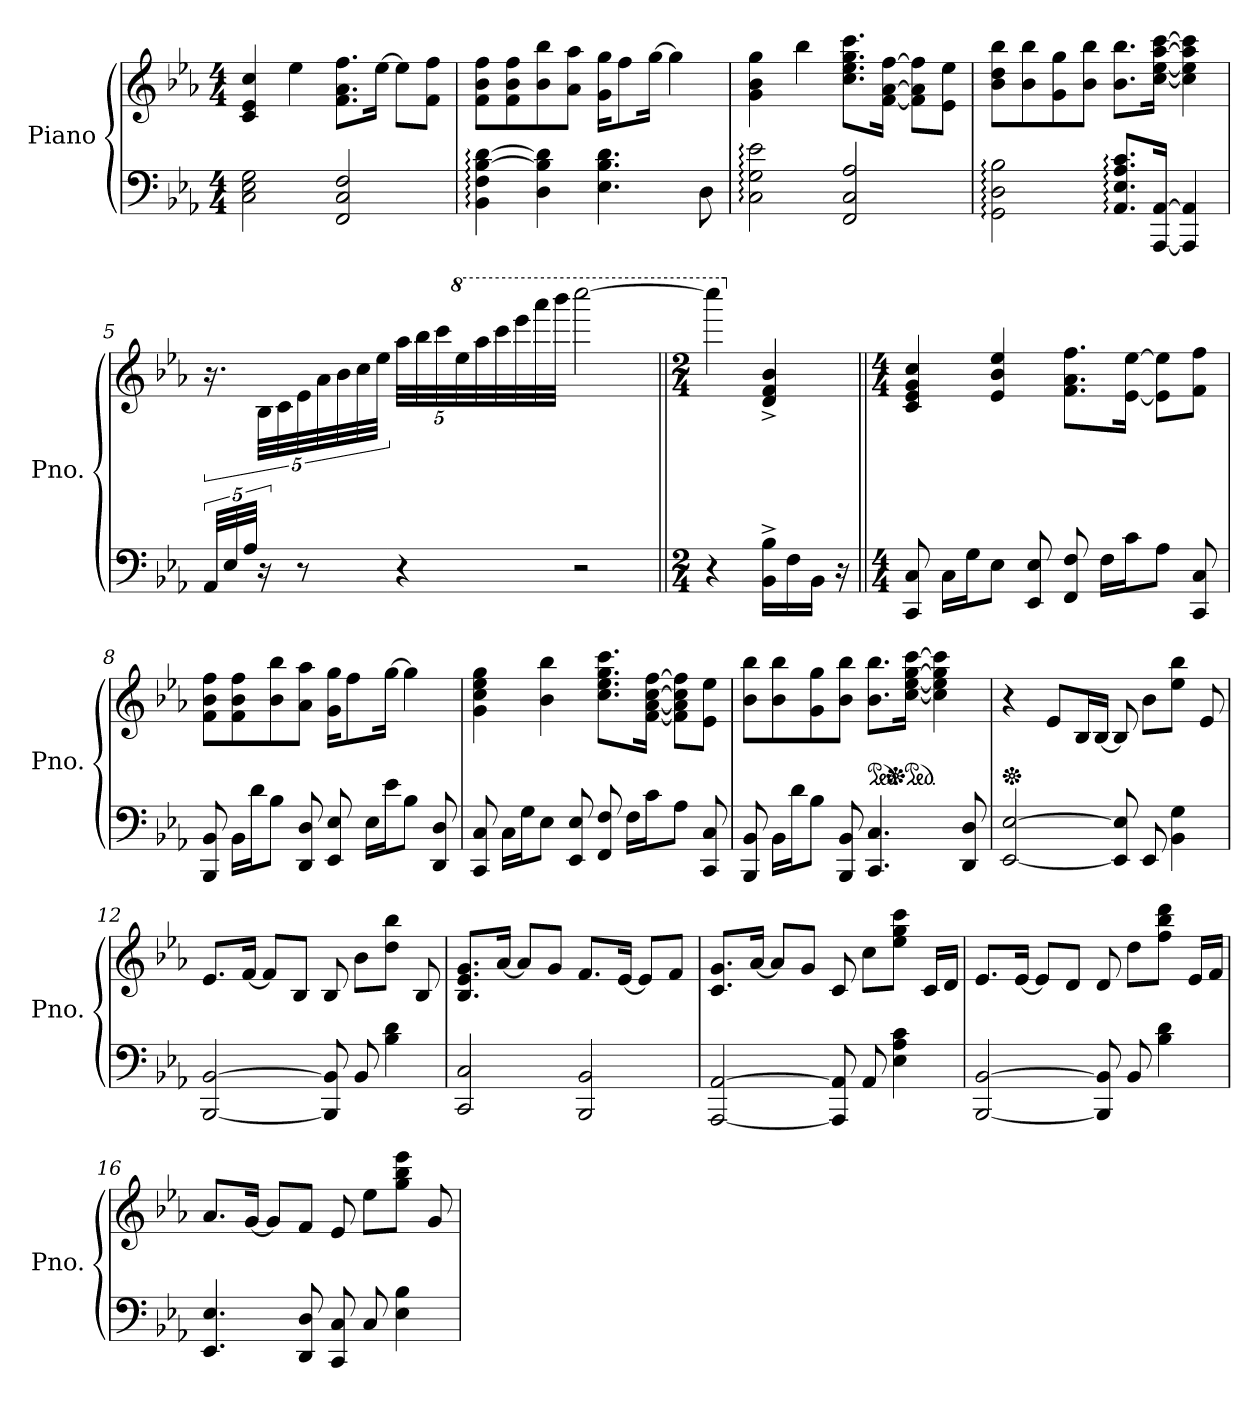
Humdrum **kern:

**kern	**kern
*part1	*part1
*staff2	*staff1
*I"Piano	*
*I'Pno.	*
*clefF4	*clefG2
*k[b-e-a-]	*k[b-e-a-]
*M4/4	*M4/4
*MM75	*MM75
=1	=1
2C\ 2E-\ 2G\	4c/ 4e-/ 4cc/
.	4ee-\
2FF/ 2C/ 2F/	8.f\ 8.a-\ 8.ff\L
.	[16ee-\Jk
.	8ee-\L]
.	8f\ 8ff\J
=2	=2
4BB-\: 4F\: [4B-\: [4d\:	8f\ 8b-\ 8ff\L
.	8f\ 8b-\ 8ff\
4D\ 4B-\] 4d\]	8b-\ 8bb-\
.	8a-\ 8aa-\J
4.E-\ 4.B-\ 4.d\	16g\ 16gg\KL
.	8ff\
.	[16gg\Jk
.	4gg\]
8D\	.
=3	=3
2C\: 2G\: 2e-\:	4g\ 4b-\ 4gg\
.	4bb-\
2FF/ 2C/ 2A-/	8.cc\ 8.ee-\ 8.gg\ 8.ccc\L
.	[16f\ [16a-\ [16ff\Jk
.	8f\] 8a-\] 8ff\]L
.	8e-\ 8ee-\J
=4	=4
2GG\: 2D\: 2B-\:	8b-\ 8dd\ 8bb-\L
.	8b-\ 8bb-\
.	8g\ 8gg\
.	8b-\ 8bb-\J
8.AA-/: 8.E-/: 8.A-/: 8.c/:L	8.b-\ 8.bb-\L
[16AAA-/ [16AA-/Jk	[16cc\ [16ee-\ [16aa-\ [16ccc\Jk
4AAA-/] 4AA-/]	4cc\] 4ee-\] 4aa-\] 4ccc\]
!!LO:LB:g=z
=5	=5
40AA-/LLL	20.r
40E-/	.
40A-/JJJ	.
20r	40B-\LLL
.	40c\
*	*Xbrackettup
8r	40e-\
.	40a-\
.	40b-\
.	40cc\
.	40ee-\JJJ
4r	40aa-\LLL
.	40bb-\
.	40ccc\
*	*8va
.	40eee-\
.	40aaa-\
.	32cccc\
.	32eeee-\
.	32aaaa-\
.	32bbbb-\JJJ
2r	[2ccccc\
=6||	=6||
*M2/4	*M2/4
4r	4ccccc\]
*	*X8va
*	*MM130
16BB-\^ 16B-\^LL	4d/^ 4f/^ 4b-/^
16F\	.
16BB-\JJ	.
16r	.
=7||	=7||
*M4/4	*M4/4
8CC/ 8C/	4c/ 4e-/ 4g/ 4cc/
16C\LL	.
16G\J	.
8E-\J	4e-/ 4b-/ 4ee-/
8EE-/ 8E-/	.
8FF/ 8F/	8.f\ 8.a-\ 8.ff\L
16F\LL	.
16c\J	[16e-\ [16ee-\Jk
8A-\J	8e-\] 8ee-\]L
8CC/ 8C/	8f\ 8ff\J
!!LO:LB:g=z
=8	=8
8BBB-/ 8BB-/	8f\ 8b-\ 8ff\L
16BB-\LL	8f\ 8b-\ 8ff\
16d\J	.
8B-\J	8b-\ 8bb-\
8DD/ 8D/	8a-\ 8aa-\J
8EE-/ 8E-/	16g\ 16gg\KL
.	8ff\
16E-\LL	.
16e-\J	[16gg\Jk
8B-\J	4gg\]
8DD/ 8D/	.
=9	=9
8CC/ 8C/	4g\ 4cc\ 4ee-\ 4gg\
16C\LL	.
16G\J	.
8E-\J	4b-\ 4bb-\
8EE-/ 8E-/	.
8FF/ 8F/	8.cc\ 8.ee-\ 8.gg\ 8.ccc\L
16F\LL	.
16c\J	[16f\ [16a-\ [16cc\ [16ff\Jk
8A-\J	8f\] 8a-\] 8cc\] 8ff\]L
8CC/ 8C/	8e-\ 8ee-\J
=10	=10
8BBB-/ 8BB-/	8b-\ 8bb-\L
16BB-\LL	8b-\ 8bb-\
16d\J	.
8B-\J	8g\ 8gg\
8BBB-/ 8BB-/	8b-\ 8bb-\J
*	*ped
4.CC/ 4.C/	8.b-\ 8.bb-\L
*	*Xped
*	*ped
.	[16cc\ [16ee-\ [16gg\ [16ccc\Jk
.	4cc\] 4ee-\] 4gg\] 4ccc\]
8DD/ 8D/	.
!!LO:LB:g=z
=11	=11
*	*Xped
[2EE-/ [2E-/	4r
.	8e-/L
.	16B-/L
.	[16B-/JJ
8EE-/] 8E-/]	8B-/]
8EE-/	8b-\L
4BB-\ 4G\	8ee-\ 8bb-\J
.	8e-/
=12	=12
[2BBB-/ [2BB-/	8.e-/L
.	[16f/Jk
.	8f/L]
.	8B-/J
8BBB-/] 8BB-/]	8B-/
8BB-/	8b-\L
4B-\ 4d\	8dd\ 8bb-\J
.	8B-/
=13	=13
2CC/ 2C/	8.B-/ 8.e-/ 8.g/L
.	[16a-/Jk
.	8a-/L]
.	8g/J
2BBB-/ 2BB-/	8.f/L
.	[16e-/Jk
.	8e-/L]
.	8f/J
=14	=14
[2AAA-/ [2AA-/	8.c/ 8.g/L
.	[16a-/Jk
.	8a-/L]
.	8g/J
8AAA-/] 8AA-/]	8c/
8AA-/	8cc\L
4E-\ 4A-\ 4c\	8ee-\ 8gg\ 8ccc\J
.	16c/LL
.	16d/JJ
!!LO:LB:g=z
=15	=15
[2BBB-/ [2BB-/	8.e-/L
.	[16e-/Jk
.	8e-/L]
.	8d/J
8BBB-/] 8BB-/]	8d/
8BB-/	8dd\L
4B-\ 4d\	8ff\ 8bb-\ 8ddd\J
.	16e-/LL
.	16f/JJ
=16	=16
4.EE-/ 4.E-/	8.a-/L
.	[16g/Jk
.	8g/L]
8DD/ 8D/	8f/J
8CC/ 8C/	8e-/
8C/	8ee-\L
4E-\ 4B-\	8gg\ 8bb-\ 8eee-\J
.	8g/
=	=
*-	*-
